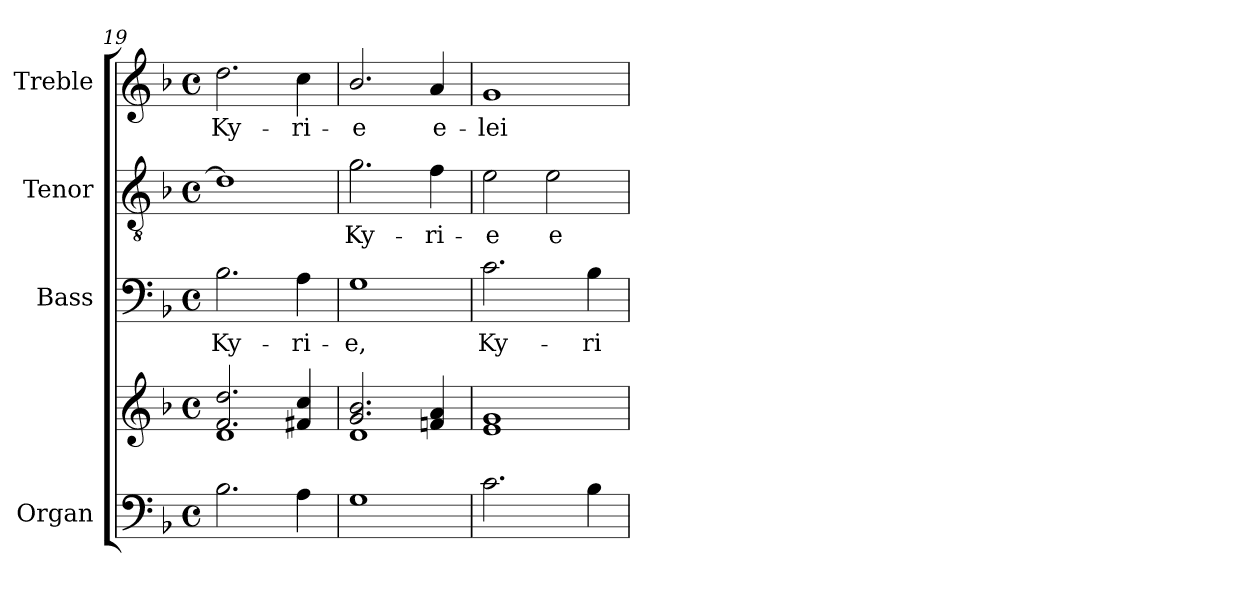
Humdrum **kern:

**kern	**kern	**kern	**text	**kern	**text	**kern	**text
*part4	*part4	*part3	*part3	*part2	*part2	*part1	*part1
*staff5	*staff4	*staff3	*staff3	*staff2	*staff2	*staff1	*staff1
*I"Organ	*	*I"Bass	*	*I"Tenor	*	*I"Treble	*
*I'Organ	*	*I'Bass	*	*I'Tenor	*	*I'Treble	*
*clefF4	*clefG2	*clefF4	*	*clefGv2	*	*clefG2	*
*k[b-]	*k[b-]	*k[b-]	*	*k[b-]	*	*k[b-]	*
*F:	*F:	*F:	*	*F:	*	*F:	*
*M4/4	*M4/4	*M4/4	*	*M4/4	*	*M4/4	*
*met(c)	*met(c)	*met(c)	*	*met(c)	*	*met(c)	*
=19	=19	=19	=19	=19	=19	=19	=19
*	*^	*	*	*	*	*	*
!	!	!	!	!LO:LY:b	!	!	!	!LO:LY:b
2.B-	2.f 2.dd	1d\	2.B-	Ky-	1d]	.	2.dd	Ky-
!	!	!	!	!LO:LY:b	!	!	!	!LO:LY:b
4A	4f#X 4cc	.	4A	-ri-	.	.	4cc	-ri-
=20	=20	=20	=20	=20	=20	=20	=20	=20
!	!	!	!	!LO:LY:b	!	!LO:LY:b	!	!LO:LY:b
1G	2.g 2.b-	1d\	1G	-e,	2.g	Ky-	2.b-/	-e
!	!	!	!	!	!	!LO:LY:b	!	!LO:LY:b
.	4fn 4a	.	.	.	4f	-ri-	4a	e-
=21	=21	=21	=21	=21	=21	=21	=21	=21
!	!	!	!	!LO:LY:b	!	!LO:LY:b	!	!LO:LY:b
2.c	1e 1g	1ryy	2.c	Ky-	2e	-e	1g	-lei-
!	!	!	!	!	!	!LO:LY:b	!	!
.	.	.	.	.	2e	e-	.	.
!	!	!	!	!LO:LY:b	!	!	!	!
4B-	.	.	4B-	-ri-	.	.	.	.
*	*v	*v	*	*	*	*	*	*
=	=	=	=	=	=	=	=
*-	*-	*-	*-	*-	*-	*-	*-
